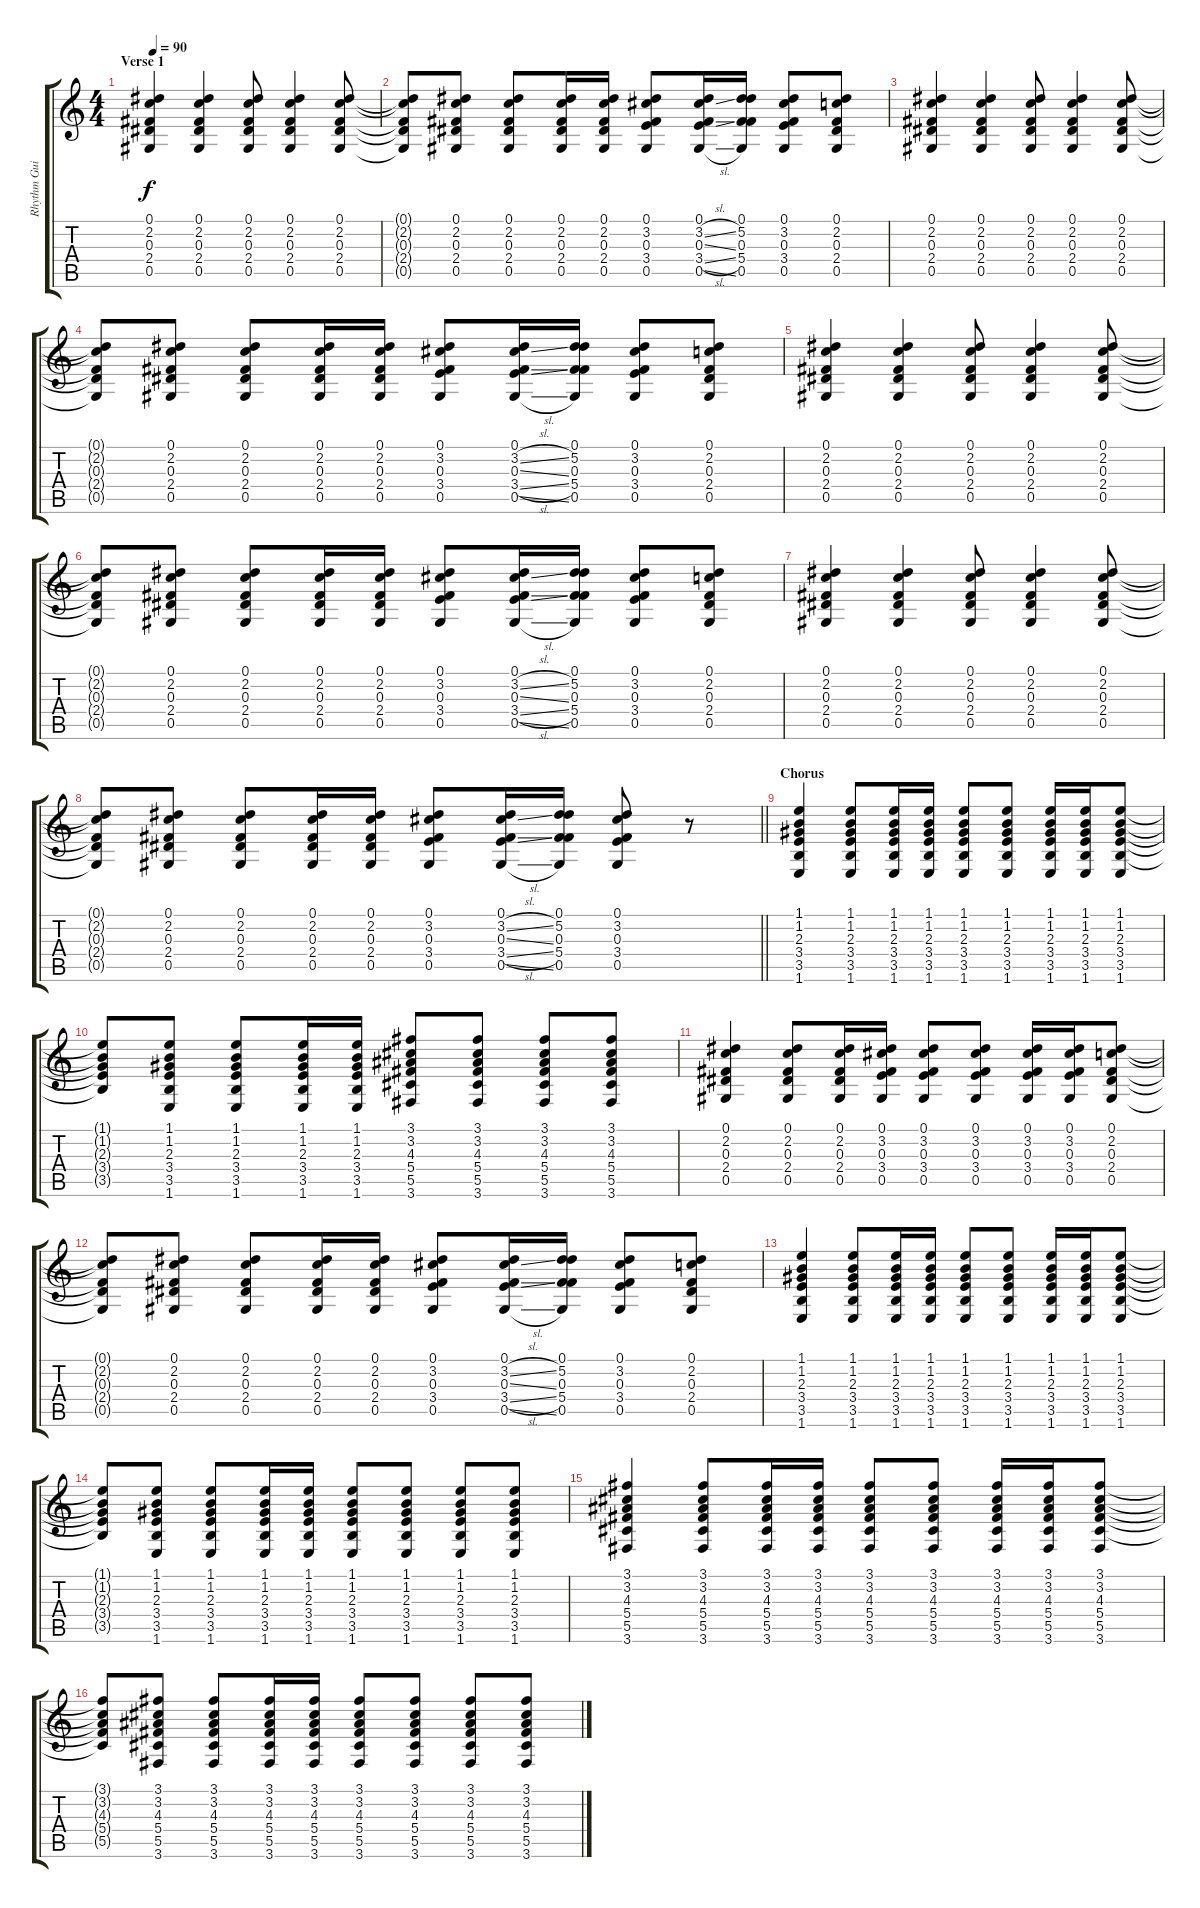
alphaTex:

\track ("Rhythm Guitar" "Rhythm Gui") {instrument acousticguitarsteel}
\staff {score tabs}
\tuning (Eb4 Bb3 Gb3 Db3 Ab2 Eb2) {hide}
\ts (4 4)
\section ("" "Verse 1")
\tempo 90
\clef g2
\ks c
(0.1 2.2 0.3 2.4 0.5).4{dy f} (0.1 2.2 0.3 2.4 0.5).4 (0.1 2.2 0.3 2.4 0.5).8 (0.1 2.2 0.3 2.4 0.5).4 (0.1 2.2 0.3 2.4 0.5).8 |
(0.1{t} 2.2{t} 0.3{t} 2.4{t} 0.5{t}).8 (0.1 2.2 0.3 2.4 0.5).8 (0.1 2.2 0.3 2.4 0.5).8 (0.1 2.2 0.3 2.4 0.5).16 (0.1 2.2 0.3 2.4 0.5).16 (0.1 3.2 0.3 3.4 0.5).8 (0.1 3.2{sl} 0.3{sl} 3.4{sl} 0.5{sl}).16 (0.1 5.2 0.3 5.4 0.5).16 (0.1 3.2 0.3 3.4 0.5).8 (0.1 2.2 0.3 2.4 0.5).8 |
(0.1 2.2 0.3 2.4 0.5).4 (0.1 2.2 0.3 2.4 0.5).4 (0.1 2.2 0.3 2.4 0.5).8 (0.1 2.2 0.3 2.4 0.5).4 (0.1 2.2 0.3 2.4 0.5).8 |
(0.1{t} 2.2{t} 0.3{t} 2.4{t} 0.5{t}).8 (0.1 2.2 0.3 2.4 0.5).8 (0.1 2.2 0.3 2.4 0.5).8 (0.1 2.2 0.3 2.4 0.5).16 (0.1 2.2 0.3 2.4 0.5).16 (0.1 3.2 0.3 3.4 0.5).8 (0.1 3.2{sl} 0.3{sl} 3.4{sl} 0.5{sl}).16 (0.1 5.2 0.3 5.4 0.5).16 (0.1 3.2 0.3 3.4 0.5).8 (0.1 2.2 0.3 2.4 0.5).8 |
(0.1 2.2 0.3 2.4 0.5).4 (0.1 2.2 0.3 2.4 0.5).4 (0.1 2.2 0.3 2.4 0.5).8 (0.1 2.2 0.3 2.4 0.5).4 (0.1 2.2 0.3 2.4 0.5).8 |
(0.1{t} 2.2{t} 0.3{t} 2.4{t} 0.5{t}).8 (0.1 2.2 0.3 2.4 0.5).8 (0.1 2.2 0.3 2.4 0.5).8 (0.1 2.2 0.3 2.4 0.5).16 (0.1 2.2 0.3 2.4 0.5).16 (0.1 3.2 0.3 3.4 0.5).8 (0.1 3.2{sl} 0.3{sl} 3.4{sl} 0.5{sl}).16 (0.1 5.2 0.3 5.4 0.5).16 (0.1 3.2 0.3 3.4 0.5).8 (0.1 2.2 0.3 2.4 0.5).8 |
(0.1 2.2 0.3 2.4 0.5).4 (0.1 2.2 0.3 2.4 0.5).4 (0.1 2.2 0.3 2.4 0.5).8 (0.1 2.2 0.3 2.4 0.5).4 (0.1 2.2 0.3 2.4 0.5).8 |
\barLineRight lightlight
(0.1{t} 2.2{t} 0.3{t} 2.4{t} 0.5{t}).8 (0.1 2.2 0.3 2.4 0.5).8 (0.1 2.2 0.3 2.4 0.5).8 (0.1 2.2 0.3 2.4 0.5).16 (0.1 2.2 0.3 2.4 0.5).16 (0.1 3.2 0.3 3.4 0.5).8 (0.1 3.2{sl} 0.3{sl} 3.4{sl} 0.5{sl}).16 (0.1 5.2 0.3 5.4 0.5).16 (0.1 3.2 0.3 3.4 0.5).8 r.8 |
\section ("" "Chorus")
(1.1 1.2 2.3 3.4 3.5 1.6).4 (1.1 1.2 2.3 3.4 3.5 1.6).8 (1.1 1.2 2.3 3.4 3.5 1.6).16 (1.1 1.2 2.3 3.4 3.5 1.6).16 (1.1 1.2 2.3 3.4 3.5 1.6).8 (1.1 1.2 2.3 3.4 3.5 1.6).8 (1.1 1.2 2.3 3.4 3.5 1.6).16 (1.1 1.2 2.3 3.4 3.5 1.6).16 (1.1 1.2 2.3 3.4 3.5 1.6).8 |
(1.1{t} 1.2{t} 2.3{t} 3.4{t} 3.5{t}).8 (1.1 1.2 2.3 3.4 3.5 1.6).8 (1.1 1.2 2.3 3.4 3.5 1.6).8 (1.1 1.2 2.3 3.4 3.5 1.6).16 (1.1 1.2 2.3 3.4 3.5 1.6).16 (3.1 3.2 4.3 5.4 5.5 3.6).8 (3.1 3.2 4.3 5.4 5.5 3.6).8 (3.1 3.2 4.3 5.4 5.5 3.6).8 (3.1 3.2 4.3 5.4 5.5 3.6).8 |
(0.1 2.2 0.3 2.4 0.5).4 (0.1 2.2 0.3 2.4 0.5).8 (0.1 2.2 0.3 2.4 0.5).16 (0.1 3.2 0.3 3.4 0.5).16 (0.1 3.2 0.3 3.4 0.5).8 (0.1 3.2 0.3 3.4 0.5).8 (0.1 3.2 0.3 3.4 0.5).16 (0.1 3.2 0.3 3.4 0.5).16 (0.1 2.2 0.3 2.4 0.5).8 |
(0.1{t} 2.2{t} 0.3{t} 2.4{t} 0.5{t}).8 (0.1 2.2 0.3 2.4 0.5).8 (0.1 2.2 0.3 2.4 0.5).8 (0.1 2.2 0.3 2.4 0.5).16 (0.1 2.2 0.3 2.4 0.5).16 (0.1 3.2 0.3 3.4 0.5).8 (0.1 3.2{sl} 0.3{sl} 3.4{sl} 0.5{sl}).16 (0.1 5.2 0.3 5.4 0.5).16 (0.1 3.2 0.3 3.4 0.5).8 (0.1 2.2 0.3 2.4 0.5).8 |
(1.1 1.2 2.3 3.4 3.5 1.6).4 (1.1 1.2 2.3 3.4 3.5 1.6).8 (1.1 1.2 2.3 3.4 3.5 1.6).16 (1.1 1.2 2.3 3.4 3.5 1.6).16 (1.1 1.2 2.3 3.4 3.5 1.6).8 (1.1 1.2 2.3 3.4 3.5 1.6).8 (1.1 1.2 2.3 3.4 3.5 1.6).16 (1.1 1.2 2.3 3.4 3.5 1.6).16 (1.1 1.2 2.3 3.4 3.5 1.6).8 |
(1.1{t} 1.2{t} 2.3{t} 3.4{t} 3.5{t}).8 (1.1 1.2 2.3 3.4 3.5 1.6).8 (1.1 1.2 2.3 3.4 3.5 1.6).8 (1.1 1.2 2.3 3.4 3.5 1.6).16 (1.1 1.2 2.3 3.4 3.5 1.6).16 (1.1 1.2 2.3 3.4 3.5 1.6).8 (1.1 1.2 2.3 3.4 3.5 1.6).8 (1.1 1.2 2.3 3.4 3.5 1.6).8 (1.1 1.2 2.3 3.4 3.5 1.6).8 |
(3.1 3.2 4.3 5.4 5.5 3.6).4 (3.1 3.2 4.3 5.4 5.5 3.6).8 (3.1 3.2 4.3 5.4 5.5 3.6).16 (3.1 3.2 4.3 5.4 5.5 3.6).16 (3.1 3.2 4.3 5.4 5.5 3.6).8 (3.1 3.2 4.3 5.4 5.5 3.6).8 (3.1 3.2 4.3 5.4 5.5 3.6).16 (3.1 3.2 4.3 5.4 5.5 3.6).16 (3.1 3.2 4.3 5.4 5.5 3.6).8 |
(3.1{t} 3.2{t} 4.3{t} 5.4{t} 5.5{t}).8 (3.1 3.2 4.3 5.4 5.5 3.6).8 (3.1 3.2 4.3 5.4 5.5 3.6).8 (3.1 3.2 4.3 5.4 5.5 3.6).16 (3.1 3.2 4.3 5.4 5.5 3.6).16 (3.1 3.2 4.3 5.4 5.5 3.6).8 (3.1 3.2 4.3 5.4 5.5 3.6).8 (3.1 3.2 4.3 5.4 5.5 3.6).8 (3.1 3.2 4.3 5.4 5.5 3.6).8
